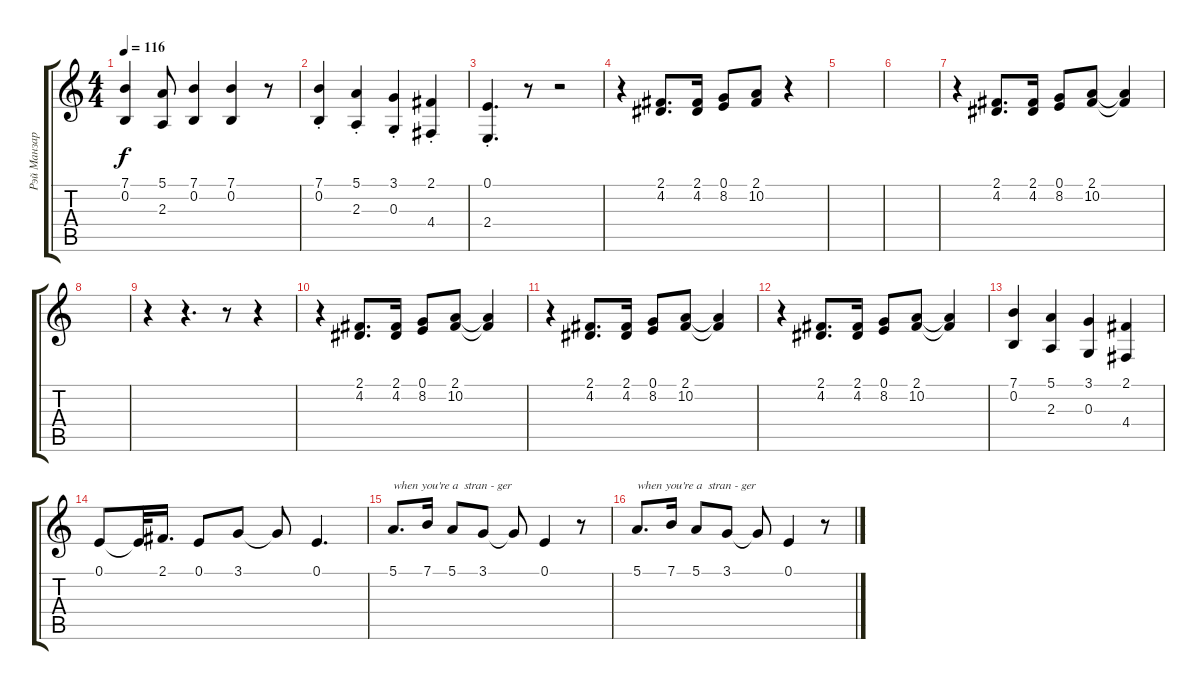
\track ("Рэй Манзарек (harpsi)" "Рэй Манзар") {instrument harpsichord}
\staff {score tabs}
\tuning (E4 B3 G3 D3 A2 E2) {hide}
\ts (4 4)
\tempo 116
\clef g2
\ks c
(7.1 0.2).4{dy f} (5.1 2.3).8 (7.1 0.2).4 (7.1 0.2).4 r.8 |
(7.1{st} 0.2{st}).4 (5.1{st} 2.3{st}).4 (3.1{st} 0.3{st}).4 (2.1{st} 4.4{st}).4 |
(0.1{st} 2.4{st}).4{d} r.8 r.2 |
r.4 (2.1 4.2).8{d} (2.1 4.2).16 (0.1 8.2).8 (2.1 10.2).8 r.4 |
|
|
r.4 (2.1 4.2).8{d} (2.1 4.2).16 (0.1 8.2).8 (2.1 10.2).8 (2.1{t} 10.2{t}).4 |
|
r.4 r.4{d} r.8 r.4 |
r.4 (2.1 4.2).8{d} (2.1 4.2).16 (0.1 8.2).8 (2.1 10.2).8 (2.1{t} 10.2{t}).4 |
r.4 (2.1 4.2).8{d} (2.1 4.2).16 (0.1 8.2).8 (2.1 10.2).8 (2.1{t} 10.2{t}).4 |
r.4 (2.1 4.2).8{d} (2.1 4.2).16 (0.1 8.2).8 (2.1 10.2).8 (2.1{t} 10.2{t}).4 |
(7.1 0.2).4 (5.1 2.3).4 (3.1 0.3).4 (2.1 4.4).4 |
0.1.8{volume 16 instrument harpsichord} 0.1{t}.32 2.1.16{d} 0.1.8 3.1.8 3.1{t}.8 0.1.4{d} |
5.1.8{d txt "when you're a  stran - ger"} 7.1.16 5.1.8 3.1.8 3.1{t}.8 0.1.4 r.8 |
5.1.8{d txt "when you're a  stran - ger"} 7.1.16 5.1.8 3.1.8 3.1{t}.8 0.1.4 r.8
